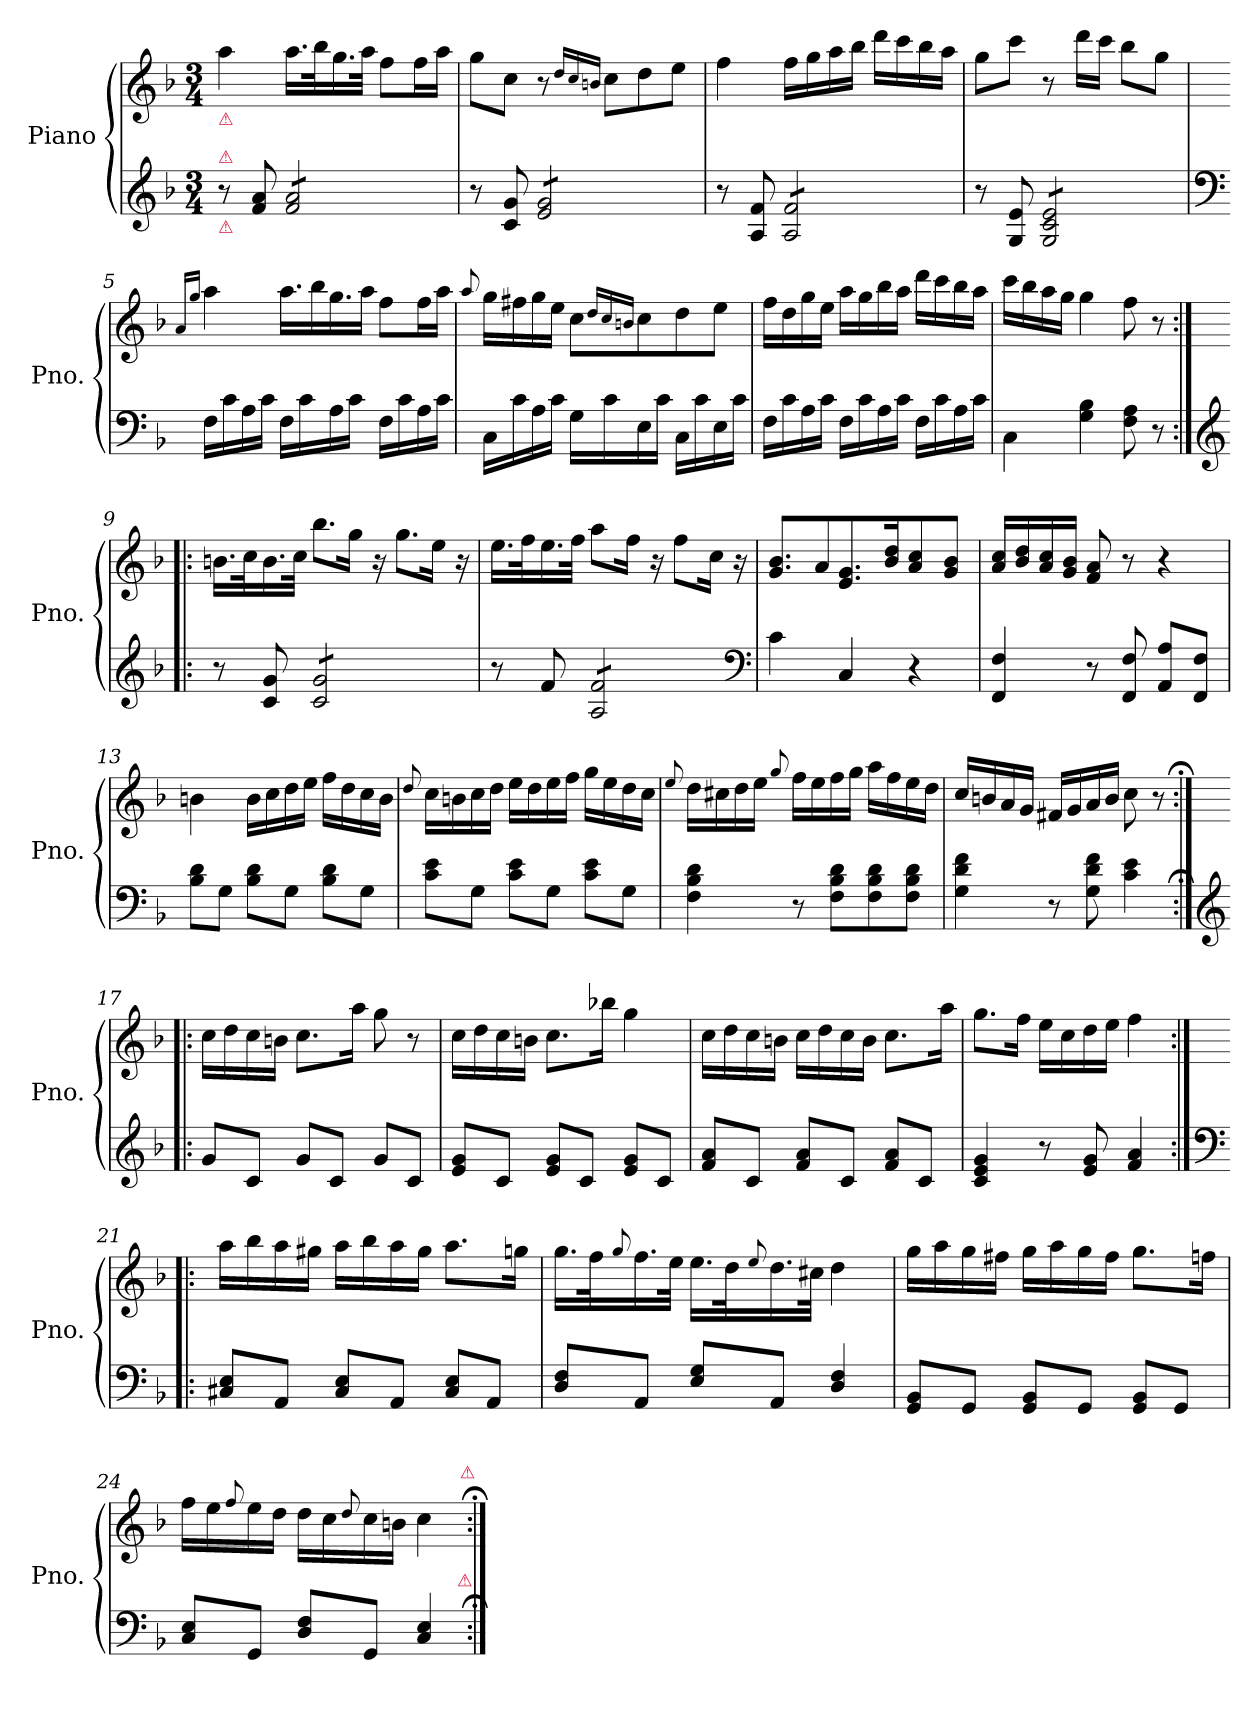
**kern	**kern
*part2	*part1
*staff2	*staff1
*	*I"Piano
*	*I'Pno.
*clefG2	*clefG2
*k[b-]	*k[b-]
*F:	*F:
*M3/4	*M3/4
=1	=1
!	!LO:TX:b:color=crimson:t=⚠
!LO:TX:a:color=crimson:t=⚠	!
!LO:TX:b:color=crimson:t=⚠	!
8r	4aa\
8f/ 8a/	.
*tremolo	*
8f/ 8a/L	16.aa\LL
.	32bb-\K
8f/ 8a/	16.gg\
.	32aa\JJk
8f/ 8a/	8ff\L
8f/ 8a/J	16ff\L
*Xtremolo	*
.	16aa\JJ
=2	=2
8r	8gg\L
8c/ 8g/	8cc\J
*tremolo	*
8e/ 8g/L	8r
.	16qqdd/LL
.	16qqcc/
.	16qqbn/JJ
8e/ 8g/	8cc\L
8e/ 8g/	8dd\
8e/ 8g/J	8ee\J
*Xtremolo	*
=3	=3
8r	4ff\
8A/ 8f/	.
*tremolo	*
8A/ 8f/L	16ff\LL
.	16gg\
8A/ 8f/	16aa\
.	16bb-\JJ
8A/ 8f/	16ddd\LL
.	16ccc\
8A/ 8f/J	16bb-\
*Xtremolo	*
.	16aa\JJ
=4	=4
8r	8gg\L
8G/ 8e/	8ccc\J
*tremolo	*
8G/ 8c/ 8e/L	8r
8G/ 8c/ 8e/	16ddd\LL
.	16ccc\JJ
8G/ 8c/ 8e/	8bb-\L
8G/ 8c/ 8e/J	8gg\J
*Xtremolo	*
=5	=5
*clefF4	*
.	16qqa/LL
.	16qqgg/JJ
16F\LL	4aa\
16c\	.
16A\	.
16c\JJ	.
16F\LL	16.aa\LL
16c\	.
!	!LO:N:vis=16
.	32bb-\
16A\	16.gg\
16c\JJ	.
!	!LO:N:vis=16
.	32aa\JJ
16F\LL	8ff\L
16c\	.
16A\	16ff\L
16c\JJ	16aa\JJ
=6	=6
.	8qqaa/
16C\LL	16gg\LL
16c\	16ff#X\
16A\	16gg\
16c\JJ	16ee\JJ
16G\LL	8cc\L
16c\	.
.	16qqdd/LL
.	16qqcc/
.	16qqbn/JJ
16E\	8cc\
16c\JJ	.
16C\LL	8dd\
16c\	.
16E\	8ee\J
16c\JJ	.
=7	=7
16F\LL	16ff\LL
16c\	16dd\
16A\	16gg\
16c\JJ	16ee\JJ
16F\LL	16aa\LL
16c\	16gg\
16A\	16bb-\
16c\JJ	16aa\JJ
16F\LL	16ddd\LL
16c\	16ccc\
16A\	16bb-\
16c\JJ	16aa\JJ
=8	=8
4C\	16ccc\LL
.	16bb-\
.	16aa\
.	16gg\JJ
4G\ 4B-\	4gg\
8F\ 8A\	8ff\
8r	8r
=9:|!|:	=9:|!|:
*clefG2	*
8r	16.bn\LL
.	32cc\K
8c/ 8g/	16.b\
.	32cc\JJk
!	!LO:N:vis=8.
*tremolo	*
8c/ 8g/L	8bb-\L
8c/ 8g/	16gg\Jk
.	16r
!	!LO:N:vis=8.
8c/ 8g/	8gg\L
8c/ 8g/J	16ee\Jk
*Xtremolo	*
.	16r
=10	=10
8r	16.ee\LL
.	32ff\K
8f/	16.ee\
.	32ff\JJk
*tremolo	*
8A/ 8f/L	8aa\L
8A/ 8f/	16ff\Jk
.	16r
8A/ 8f/	8ff\L
8A/ 8f/J	16cc\Jk
*Xtremolo	*
.	16r
*clefF4	*
=11	=11
4c\	8.g/ 8.b-/L
!	!LO:N:vis=8
.	16a/
4C/	8.e/ 8.g/
.	16b-/ 16dd/K
4r	8a/ 8cc/
.	8g/ 8b-/J
=12	=12
4FF/ 4F/	16a/ 16cc/LL
.	16b-/ 16dd/
.	16a/ 16cc/
.	16g/ 16b-/JJ
8r	8f/ 8a/
8FF/ 8F/	8r
8AA/ 8A/L	4r
8FF/ 8F/J	.
=13	=13
8B-\ 8d\L	4bn\
8G\J	.
8B-\ 8d\L	16b\LL
.	16cc\
8G\J	16dd\
.	16ee\JJ
8B-\ 8d\L	16ff\LL
.	16dd\
8G\J	16cc\
.	16b\JJ
=14	=14
.	8qqdd/
8c\ 8e\L	16cc\LL
.	16bn\
8G\J	16cc\
.	16dd\JJ
8c\ 8e\L	16ee\LL
.	16dd\
8G\J	16ee\
.	16ff\JJ
8c\ 8e\L	16gg\LL
.	16ee\
8G\J	16dd\
.	16cc\JJ
=15	=15
.	8qqee/
4F\ 4B-\ 4d\	16dd\LL
.	16cc#X\
.	16dd\
.	16ee\JJ
.	8qqgg/
8r	16ff\LL
.	16ee\
8F\ 8B-\ 8d\L	16ff\
.	16gg\JJ
8F\ 8B-\ 8d\	16aa\LL
.	16ff\
8F\ 8B-\ 8d\J	16ee\
.	16dd\JJ
=16	=16
4G\ 4d\ 4f\	16cc/LL
.	16bn/
.	16a/
.	16g/JJ
8r	16f#X/LL
.	16g/
8G\ 8d\ 8f\	16a/
.	16b/JJ
4c\ 4e\	8cc\
.	8r
=17:|!|:;	=17:|!|:;
*clefG2	*
8g/L	16cc\LL
.	16dd\
8c/J	16cc\
.	16bn\JJ
8g/L	8.cc\L
8c/J	.
.	16aa\Jk
8g/L	8gg\
8c/J	8r
=18	=18
8e/ 8g/L	16cc\LL
.	16dd\
8c/J	16cc\
.	16bn\JJ
8e/ 8g/L	8.cc\L
8c/J	.
.	16bb-X\Jk
8e/ 8g/L	4gg\
8c/J	.
=19	=19
8f/ 8a/L	16cc\LL
.	16dd\
8c/J	16cc\
.	16bn\JJ
8f/ 8a/L	16cc\LL
.	16dd\
8c/J	16cc\
.	16b\JJ
8f/ 8a/L	8.cc\L
8c/J	.
.	16aa\Jk
=20	=20
4c/ 4e/ 4g/	8.gg\L
.	16ff\Jk
8r	16ee\LL
.	16cc\
8e/ 8g/	16dd\
.	16ee\JJ
4f/ 4a/	4ff\
=21:|!|:	=21:|!|:
*clefF4	*
8C#X/ 8E/L	16aa\LL
.	16bb-\
8AA/J	16aa\
.	16gg#X\JJ
8C#/ 8E/L	16aa\LL
.	16bb-\
8AA/J	16aa\
.	16gg#\JJ
8C#/ 8E/L	8.aa\L
8AA/J	.
.	16ggn\Jk
=22	=22
8D/ 8F/L	16.gg\LL
.	32ff\K
.	8qqgg/
8AA/J	16.ff\
.	32ee\JJk
8E/ 8G/L	16.ee\LL
.	32dd\K
.	8qqee/
8AA/J	16.dd\
.	32cc#X\JJk
4D/ 4F/	4dd\
=23	=23
8GG/ 8BB-/L	16gg\LL
.	16aa\
8GG/J	16gg\
.	16ff#X\JJ
8GG/ 8BB-/L	16gg\LL
.	16aa\
8GG/J	16gg\
.	16ff#\JJ
8GG/ 8BB-/L	8.gg\L
8GG/J	.
.	16ffn\Jk
=24	=24
8C/ 8E/L	16ff\LL
.	16ee\
.	8qqff/
8GG/J	16ee\
.	16dd\JJ
8D/ 8F/L	16dd\LL
.	16cc\
.	8qqdd/
8GG/J	16cc\
.	16bn\JJ
4C/ 4E/	4cc\
!	!LO:TX:a:color=crimson:t=⚠
!LO:TX:a:color=crimson:t=⚠	!
=:|!;	=:|!;
*-	*-
